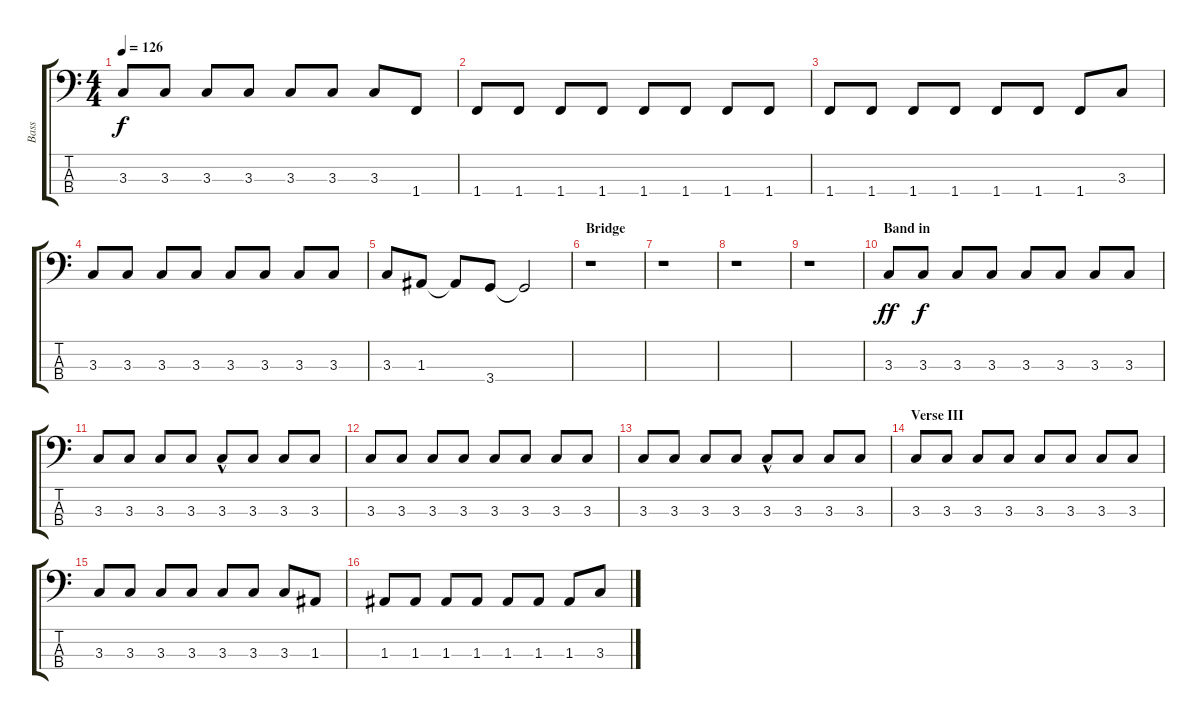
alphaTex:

\track ("Bass" "Bass") {instrument fretlessbass}
\staff {score tabs}
\tuning (G2 D2 A1 E1) {hide}
\ts (4 4)
\tempo 126
\clef f4
\ks c
3.3.8{dy f} 3.3.8 3.3.8 3.3.8 3.3.8 3.3.8 3.3.8 1.4.8 |
1.4.8 1.4.8 1.4.8 1.4.8 1.4.8 1.4.8 1.4.8 1.4.8 |
1.4.8 1.4.8 1.4.8 1.4.8 1.4.8 1.4.8 1.4.8 3.3.8 |
3.3.8 3.3.8 3.3.8 3.3.8 3.3.8 3.3.8 3.3.8 3.3.8 |
3.3.8 1.3.8 1.3{t}.8 3.4.8 3.4{t}.2 |
\section ("" "Bridge")
r.1 |
r.1 |
r.1 |
r.1 |
\section ("" "Band in")
3.3.8{dy ff} 3.3.8{dy f} 3.3.8 3.3.8 3.3.8 3.3.8 3.3.8 3.3.8 |
3.3.8 3.3.8 3.3.8 3.3.8 3.3{hac}.8 3.3.8 3.3.8 3.3.8 |
3.3.8 3.3.8 3.3.8 3.3.8 3.3.8 3.3.8 3.3.8 3.3.8 |
3.3.8 3.3.8 3.3.8 3.3.8 3.3{hac}.8 3.3.8 3.3.8 3.3.8 |
\section ("" "Verse III")
3.3.8 3.3.8 3.3.8 3.3.8 3.3.8 3.3.8 3.3.8 3.3.8 |
3.3.8 3.3.8 3.3.8 3.3.8 3.3.8 3.3.8 3.3.8 1.3.8 |
1.3.8 1.3.8 1.3.8 1.3.8 1.3.8 1.3.8 1.3.8 3.3.8
